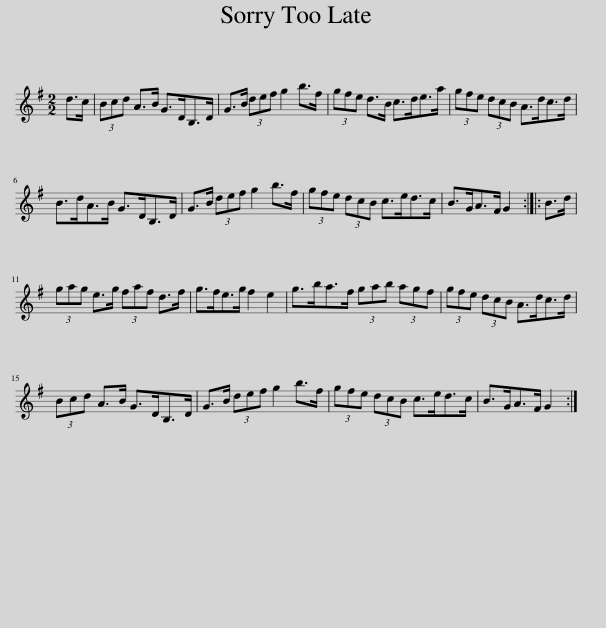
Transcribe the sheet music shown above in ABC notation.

X:1
L:1/8
M:2/2
I:linebreak $
K:G
V:1 treble
V:1
 d>c | (3Bcd A>B G>DB,>D | G>B (3def g2 b>f | (3gfe d>B c>de>a | (3gfe (3dcB A>dc>d |$ %5
 B>dA>B G>DB,>D | G>B (3def g2 b>f | (3gfe (3dcB c>ed>c | B>GA>F G2 :: B>d |$ %10
 (3gag e>g (3faf d>f | g>fe>g f2 e2 | g>ba>f (3gab (3agf | (3gfe (3dcB A>dc>d |$ (3Bcd A>B G>DB,>D | %15
 G>B (3def g2 b>f | (3gfe (3dcB c>ed>c | B>GA>F G2 :| %18
